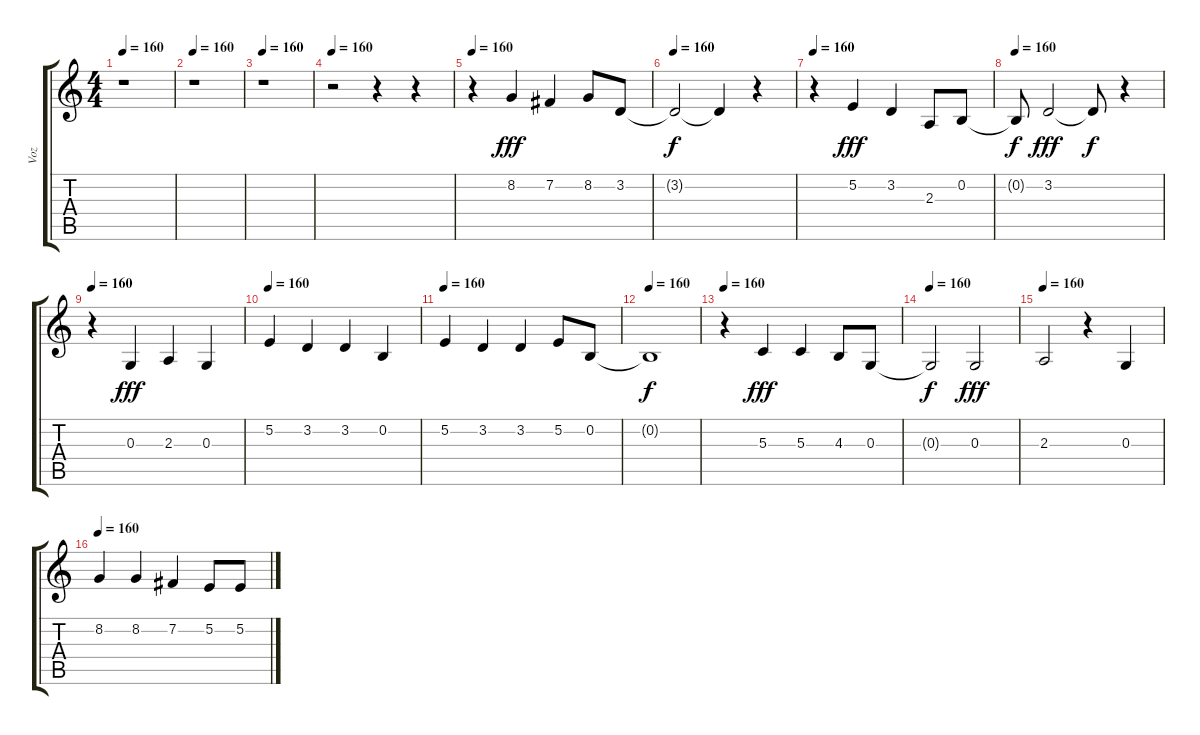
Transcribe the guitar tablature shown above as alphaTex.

\track ("Voz" "Voz") {instrument lead1square}
\staff {score tabs}
\tuning (E4 B3 G3 D3 A2 E2) {hide}
\ts (4 4)
\tempo 160
\clef g2
\ks c
r.1{dy f} |
\tempo 160
r.1 |
\tempo 160
r.1 |
\tempo 160
r.2 r.4 r.4 |
\tempo 160
r.4 8.2.4{dy fff} 7.2.4 8.2.8 3.2.8 |
\tempo 160
3.2{t}.2{dy f} 3.2{t}.4 r.4 |
\tempo 160
r.4 5.2.4{dy fff} 3.2.4 2.3.8 0.2.8 |
\tempo 160
0.2{t}.8{dy f} 3.2.2{dy fff} 3.2{t}.8{dy f} r.4 |
\tempo 160
r.4 0.3.4{dy fff} 2.3.4 0.3.4 |
\tempo 160
5.2.4 3.2.4 3.2.4 0.2.4 |
\tempo 160
5.2.4 3.2.4 3.2.4 5.2.8 0.2.8 |
\tempo 160
0.2{t}.1{dy f} |
\tempo 160
r.4 5.3.4{dy fff} 5.3.4 4.3.8 0.3.8 |
\tempo 160
0.3{t}.2{dy f} 0.3.2{dy fff} |
\tempo 160
2.3.2 r.4 0.3.4 |
\tempo 160
8.2.4 8.2.4 7.2.4 5.2.8 5.2.8
